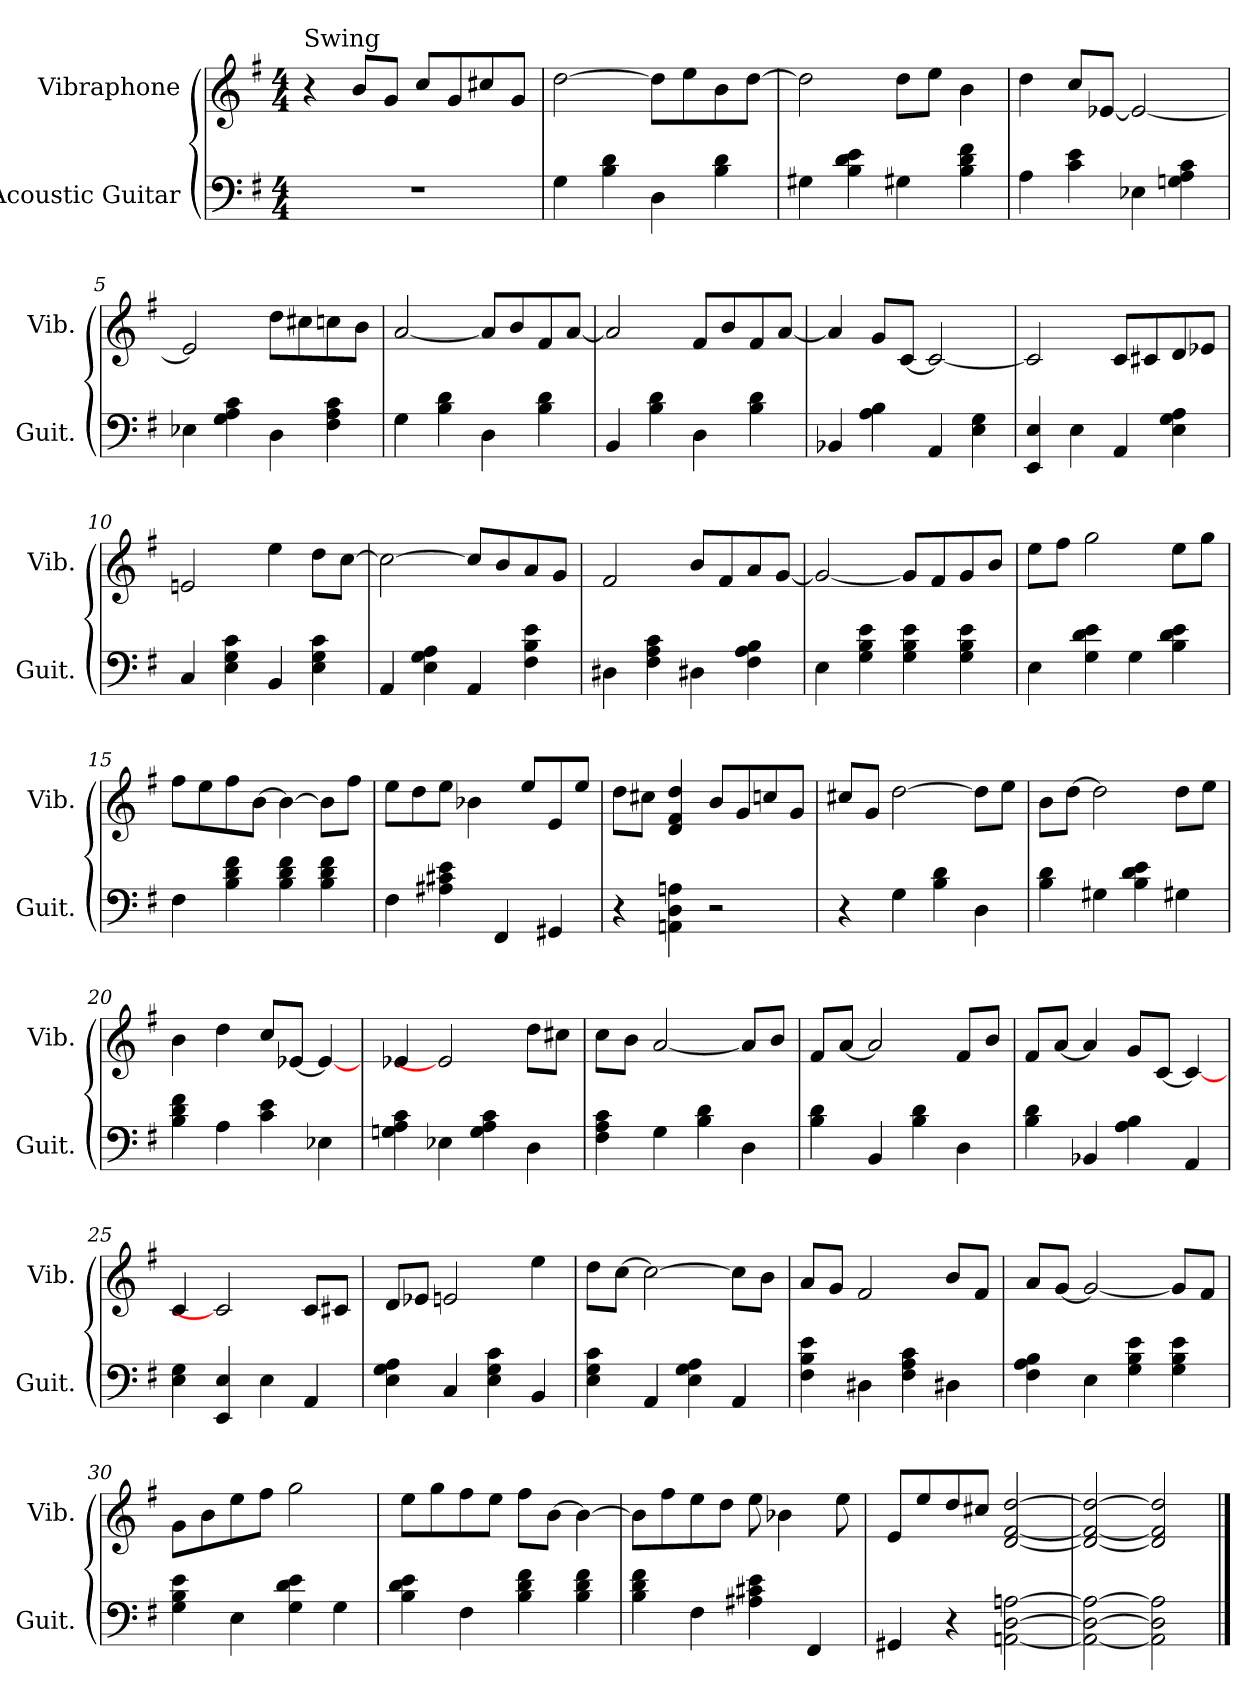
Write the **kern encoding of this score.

**kern	**kern
*part2	*part1
*staff2	*staff1
*I"Acoustic Guitar	*I"Vibraphone
*I'Guit.	*I'Vib.
*clefF4	*clefG2
*ITrd7c12	*
*k[f#]	*k[f#]
*M4/4	*M4/4
*MM120	*MM120
=1	=1
!	!LO:TX:a:t=Swing
1r	4r
.	8b/L
.	8g/J
.	8cc/L
.	8g/
.	8cc#X/
.	8g/J
=2	=2
4GG\	[2dd\
4BB\ 4D\	.
4DD\	8dd\L]
.	8ee\
4BB\ 4D\	8b\
.	[8dd\J
=3	=3
4GG#X\	2dd\]
4BB\ 4D\ 4E\	.
4GG#X\	8dd\L
.	8ee\J
4BB\ 4D\ 4F#\	4b\
=4	=4
4AA\	4dd\
4C\ 4E\	8cc/L
.	[8e-X/J
4EE-X\	2e-/_
4GGn\ 4AA\ 4C\	.
=5	=5
4EE-X\	2e-/]
4GG\ 4AA\ 4C\	.
4DD\	8dd\L
.	8cc#X\
4FF#\ 4AA\ 4C\	8ccn\
.	8b\J
!!LO:LB:g=z
=6	=6
4GG\	[2a/
4BB\ 4D\	.
4DD\	8a/L]
.	8b/
4BB\ 4D\	8f#/
.	[8a/J
=7	=7
4BBB/	2a/]
4BB\ 4D\	.
4DD\	8f#/L
.	8b/
4BB\ 4D\	8f#/
.	[8a/J
=8	=8
4BBB-X/	4a/]
4AA\ 4BB\	8g/L
.	[8c/J
4AAA/	2c/_
4EE\ 4GG\	.
=9	=9
4EEE/ 4EE/	2c/]
4EE\	.
4AAA/	8c/L
.	8c#X/
4EE\ 4GG\ 4AA\	8d/
.	8e-X/J
=10	=10
4CC/	2en/
4EE\ 4GG\ 4C\	.
4BBB/	4ee\
4EE\ 4GG\ 4C\	8dd\L
.	[8cc\J
=11	=11
4AAA/	2cc\_
4EE\ 4GG\ 4AA\	.
4AAA/	8cc/L]
.	8b/
4FF#\ 4BB\ 4E\	8a/
.	8g/J
!!LO:LB:g=z
=12	=12
4DD#X\	2f#/
4FF#\ 4AA\ 4C\	.
4DD#X\	8b/L
.	8f#/
4FF#\ 4AA\ 4BB\	8a/
.	[8g/J
=13	=13
4EE\	2g/_
4GG\ 4BB\ 4E\	.
4GG\ 4BB\ 4E\	8g/L]
.	8f#/
4GG\ 4BB\ 4E\	8g/
.	8b/J
=14	=14
4EE\	8ee\L
.	8ff#\J
4GG\ 4D\ 4E\	2gg\
4GG\	.
4BB\ 4D\ 4E\	8ee\L
.	8gg\J
=15	=15
4FF#\	8ff#\L
.	8ee\
4BB\ 4D\ 4F#\	8ff#\
.	[8b\J
4BB\ 4D\ 4F#\	4b\_
4BB\ 4D\ 4F#\	8b\L]
.	8ff#\J
=16	=16
4FF#\	8ee\L
.	8dd\
4AA#X\ 4C#X\ 4E\	8ee\J
.	4b-X\
4FFF#/	.
.	8ee/L
4GGG#X/	8e/
.	8ee/J
!!LO:LB:g=z
=17	=17
4r	8dd\L
.	8cc#X\J
4AAAn\ 4DD\ 4AAn\	4d/ 4f#/ 4dd/
2r	8b/L
.	8g/
.	8ccn/
.	8g/J
=18	=18
4r	8cc#X/L
.	8g/J
4GG\	[2dd\
4BB\ 4D\	.
4DD\	8dd\L]
.	8ee\J
=19	=19
4BB\ 4D\	8b\L
.	[8dd\J
4GG#X\	2dd\]
4BB\ 4D\ 4E\	.
4GG#X\	8dd\L
.	8ee\J
=20	=20
4BB\ 4D\ 4F#\	4b\
4AA\	4dd\
4C\ 4E\	8cc/L
.	[8e-X/J
4EE-X\	4e-/_
=21	=21
4GGn\ 4AA\ 4C\	4e-X/
4EE-X\	2e-/]
4GG\ 4AA\ 4C\	.
4DD\	8dd\L
.	8cc#X\J
=22	=22
4FF#\ 4AA\ 4C\	8cc\L
.	8b\J
4GG\	[2a/
4BB\ 4D\	.
4DD\	8a/L]
.	8b/J
!!LO:LB:g=z
=23	=23
4BB\ 4D\	8f#/L
.	[8a/J
4BBB/	2a/]
4BB\ 4D\	.
4DD\	8f#/L
.	8b/J
=24	=24
4BB\ 4D\	8f#/L
.	[8a/J
4BBB-X/	4a/]
4AA\ 4BB\	8g/L
.	[8c/J
4AAA/	4c/_
=25	=25
4EE\ 4GG\	4c/
4EEE/ 4EE/	2c/]
4EE\	.
4AAA/	8c/L
.	8c#X/J
=26	=26
4EE\ 4GG\ 4AA\	8d/L
.	8e-X/J
4CC/	2en/
4EE\ 4GG\ 4C\	.
4BBB/	4ee\
=27	=27
4EE\ 4GG\ 4C\	8dd\L
.	[8cc\J
4AAA/	2cc\_
4EE\ 4GG\ 4AA\	.
4AAA/	8cc\L]
.	8b\J
=28	=28
4FF#\ 4BB\ 4E\	8a/L
.	8g/J
4DD#X\	2f#/
4FF#\ 4AA\ 4C\	.
4DD#X\	8b/L
.	8f#/J
!!LO:PB:g=z
=29	=29
4FF#\ 4AA\ 4BB\	8a/L
.	[8g/J
4EE\	2g/_
4GG\ 4BB\ 4E\	.
4GG\ 4BB\ 4E\	8g/L]
.	8f#/J
=30	=30
4GG\ 4BB\ 4E\	8g\L
.	8b\
4EE\	8ee\
.	8ff#\J
4GG\ 4D\ 4E\	2gg\
4GG\	.
=31	=31
4BB\ 4D\ 4E\	8ee\L
.	8gg\
4FF#\	8ff#\
.	8ee\J
4BB\ 4D\ 4F#\	8ff#\L
.	[8b\J
4BB\ 4D\ 4F#\	4b\_
=32	=32
4BB\ 4D\ 4F#\	8b\L]
.	8ff#\
4FF#\	8ee\
.	8dd\J
4AA#X\ 4C#X\ 4E\	8ee\
.	4b-X\
4FFF#/	.
.	8ee\
=33	=33
4GGG#X/	8e/L
.	8ee/
4r	8dd/
.	8cc#X/J
[2AAAn\ [2DD\ [2AAn\	[2d/ [2f#/ [2dd/
=34	=34
2AAA\_ 2DD\_ 2AA\_	2d/_ 2f#/_ 2dd/_
2AAA\] 2DD\] 2AA\]	2d/] 2f#/] 2dd/]
==	==
*-	*-
